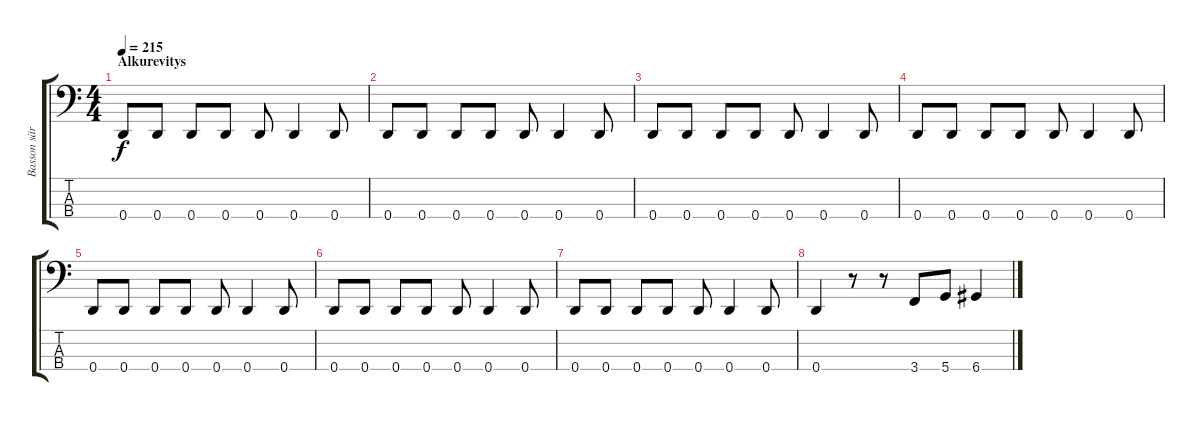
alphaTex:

\track ("Basson särö" "Basson sär") {instrument overdrivenguitar}
\staff {score tabs}
\tuning (G2 D2 A1 D1) {hide}
\ts (4 4)
\section ("" "Alkurevitys")
\tempo 215
\clef f4
\ks c
0.4.8{dy f instrument overdrivenguitar} 0.4.8 0.4.8 0.4.8 0.4.8 0.4.4 0.4.8 |
0.4.8 0.4.8 0.4.8 0.4.8 0.4.8 0.4.4 0.4.8 |
0.4.8 0.4.8 0.4.8 0.4.8 0.4.8 0.4.4 0.4.8 |
0.4.8 0.4.8 0.4.8 0.4.8 0.4.8 0.4.4 0.4.8 |
0.4.8 0.4.8 0.4.8 0.4.8 0.4.8 0.4.4 0.4.8 |
0.4.8 0.4.8 0.4.8 0.4.8 0.4.8 0.4.4 0.4.8 |
0.4.8 0.4.8 0.4.8 0.4.8 0.4.8 0.4.4 0.4.8 |
0.4.4 r.8 r.8 3.4.8 5.4.8 6.4.4
